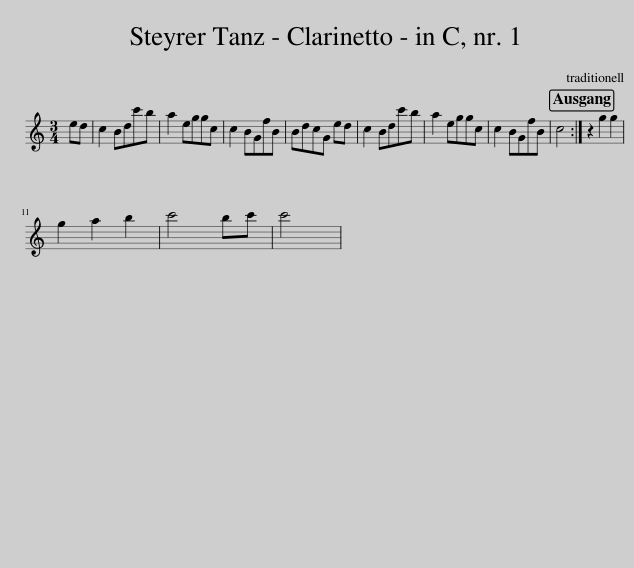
X:1
L:1/8
M:3/4
I:linebreak $
K:C
V:1 treble
V:1
 ed | c2 Bdc'b | a2 eggc | c2 BGfB | BdcG ed | %5
 c2 Bdc'b | a2 eggc | c2 BGfB | c4 :| z2 g2 g2 |$ %10
 g2 a2 b2 | c'4 bc' | c'4 | %13
